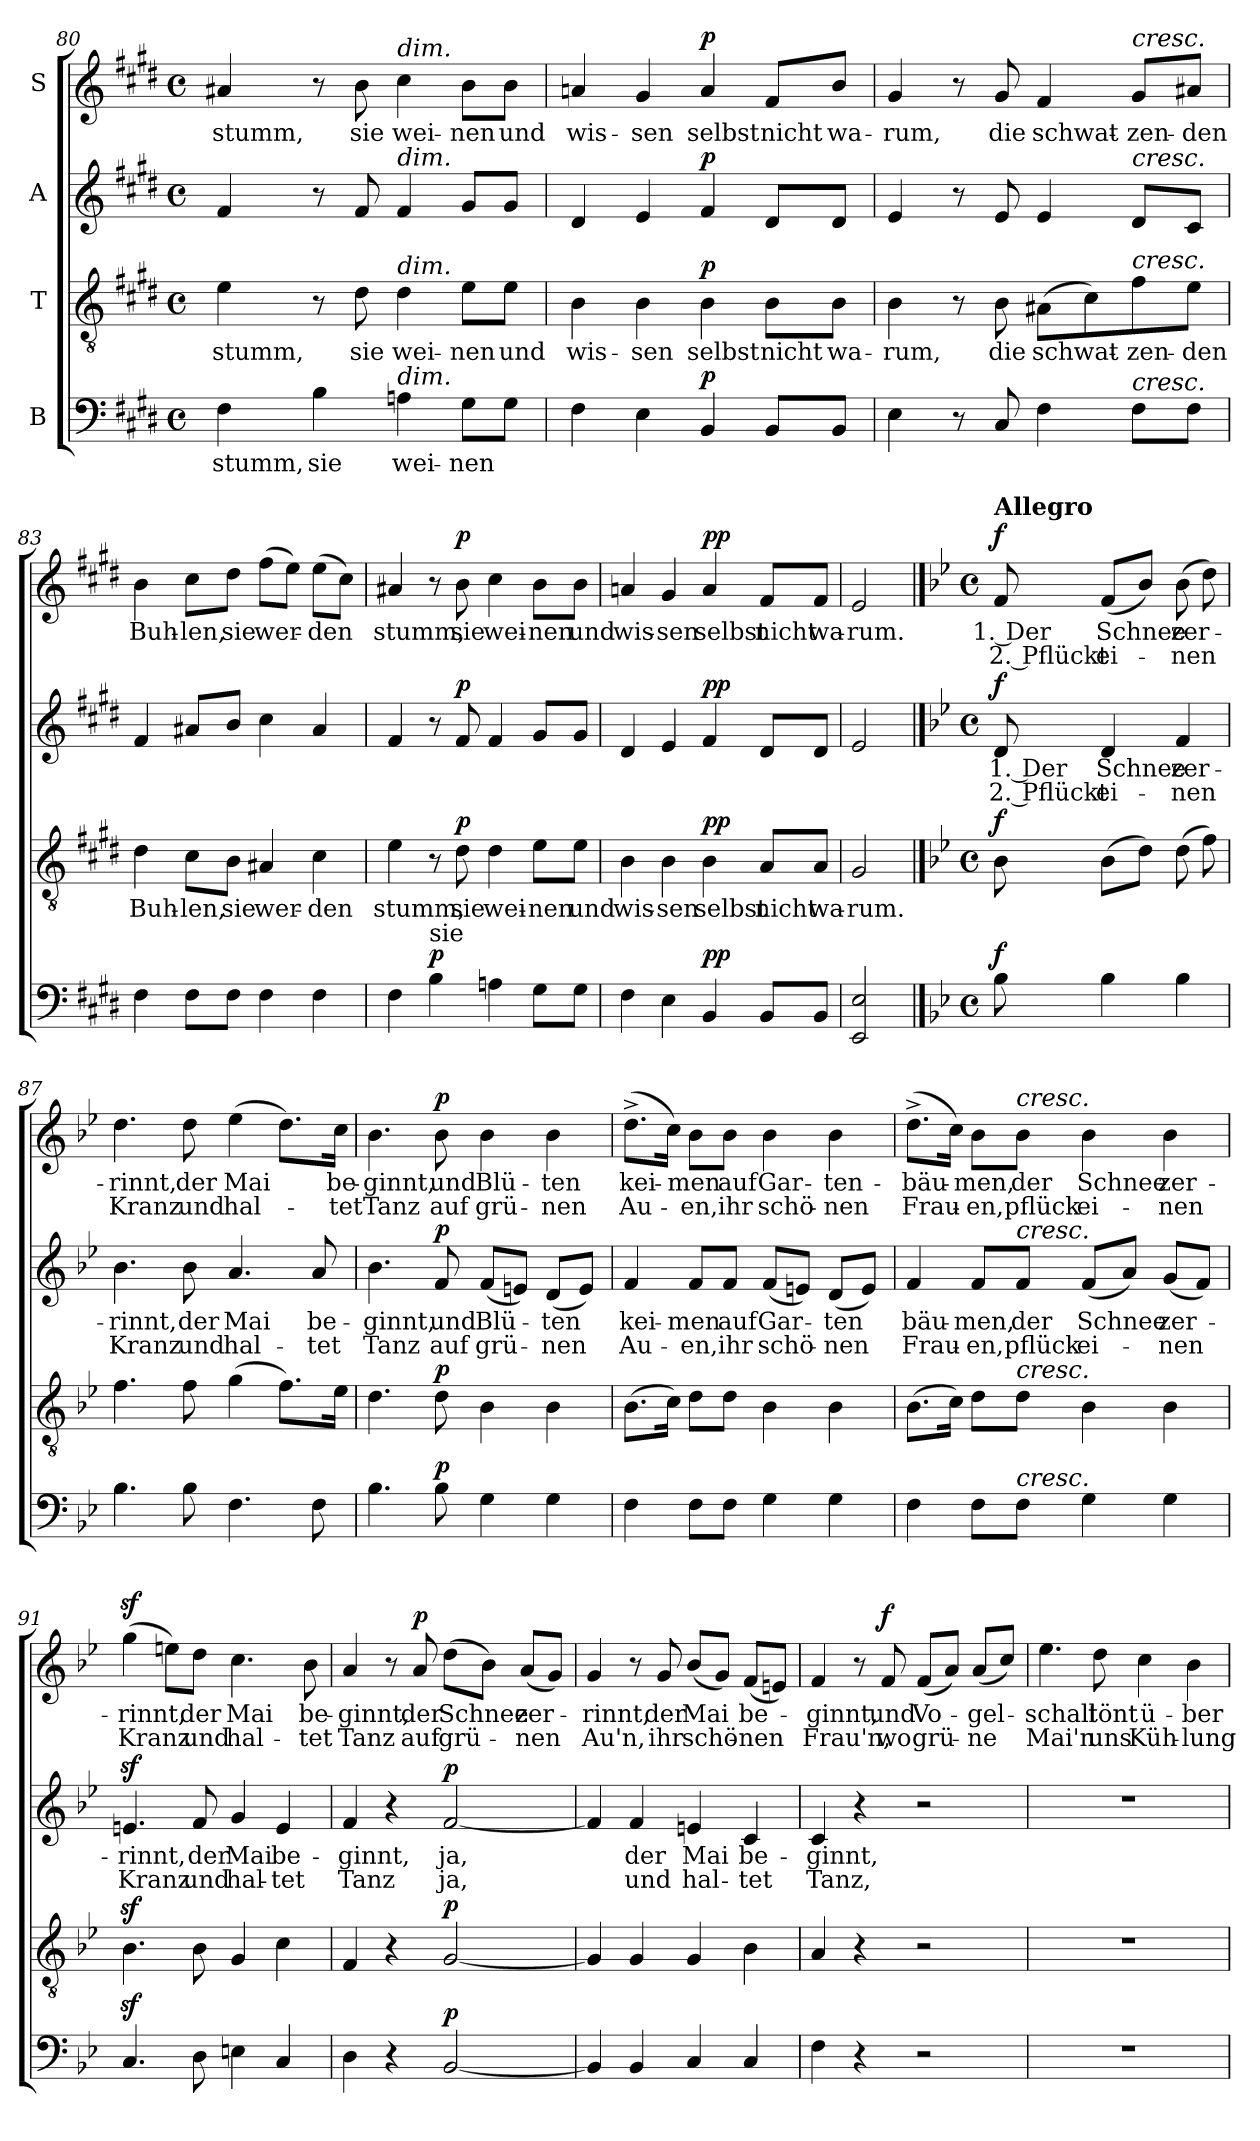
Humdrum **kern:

**kern	**text	**dynam	**kern	**text	**dynam	**kern	**text	**text	**dynam	**kern	**text	**text	**dynam
*part4	*part4	*part4	*part3	*part3	*part3	*part2	*part2	*part2	*part2	*part1	*part1	*part1	*part1
*staff4	*staff4	*staff4	*staff3	*staff3	*staff3	*staff2	*staff2	*staff2	*staff2	*staff1	*staff1	*staff1	*staff1
*I"B	*	*	*I"T	*	*	*I"A	*	*	*	*I"S	*	*	*
!!LO:LB:g=z
*clefF4	*	*	*clefGv2	*	*	*clefG2	*	*	*	*clefG2	*	*	*
*k[f#c#g#d#]	*	*	*k[f#c#g#d#]	*	*	*k[f#c#g#d#]	*	*	*	*k[f#c#g#d#]	*	*	*
*M4/4	*	*	*M4/4	*	*	*M4/4	*	*	*	*M4/4	*	*	*
*met(c)	*	*	*met(c)	*	*	*met(c)	*	*	*	*met(c)	*	*	*
=80	=80	=80	=80	=80	=80	=80	=80	=80	=80	=80	=80	=80	=80
!	!LO:LY:b	!	!	!LO:LY:b	!	!	!	!	!	!	!LO:LY:b	!	!
4F#\	stumm,	.	4e\	stumm,	.	4f#/	.	.	.	4a#X/	stumm,	.	.
!	!LO:LY:b	!	!	!	!	!	!	!	!	!	!	!	!
4B\	sie	.	8r	.	.	8r	.	.	.	8r	.	.	.
!	!	!	!	!LO:LY:b	!	!	!	!	!	!	!LO:LY:b	!	!
.	.	.	8d#\	sie	.	8f#/	.	.	.	8b\	sie	.	.
!	!	!	!	!	!	!	!	!	!	!LO:TX:a:i:t=dim.	!	!	!
!	!	!	!	!	!	!LO:TX:a:i:t=dim.	!	!	!	!	!	!	!
!	!	!	!LO:TX:a:i:t=dim.	!	!	!	!	!	!	!	!	!	!
!LO:TX:a:i:t=dim.	!	!	!	!	!	!	!	!	!	!	!	!	!
!	!LO:LY:b	!	!	!LO:LY:b	!	!	!	!	!	!	!LO:LY:b	!	!
4An\	wei-	.	4d#\	wei-	.	4f#/	.	.	.	4cc#\	wei-	.	.
!	!LO:LY:b	!	!	!LO:LY:b	!	!	!	!	!	!	!LO:LY:b	!	!
8G#\L	-nen	.	8e\L	-nen	.	8g#/L	.	.	.	8b\L	-nen	.	.
!	!	!	!	!LO:LY:b	!	!	!	!	!	!	!LO:LY:b	!	!
8G#\J	.	.	8e\J	und	.	8g#/J	.	.	.	8b\J	und	.	.
=81	=81	=81	=81	=81	=81	=81	=81	=81	=81	=81	=81	=81	=81
!	!	!	!	!LO:LY:b	!	!	!	!	!	!	!LO:LY:b	!	!
4F#\	.	.	4B\	wis-	.	4d#/	.	.	.	4an/	wis-	.	.
!	!	!	!	!LO:LY:b	!	!	!	!	!	!	!LO:LY:b	!	!
4E\	.	.	4B\	-sen	.	4e/	.	.	.	4g#/	-sen	.	.
!	!	!LO:DY:b	!	!LO:LY:b	!LO:DY:b	!	!	!	!LO:DY:b	!	!LO:LY:b	!	!LO:DY:b
4BB/	.	p	4B\	selbst	p	4f#/	.	.	p	4a/	selbst	.	p
!	!	!	!	!LO:LY:b	!	!	!	!	!	!	!LO:LY:b	!	!
8BB/L	.	.	8B\L	nicht	.	8d#/L	.	.	.	8f#/L	nicht	.	.
!	!	!	!	!LO:LY:b	!	!	!	!	!	!	!LO:LY:b	!	!
8BB/J	.	.	8B\J	wa-	.	8d#/J	.	.	.	8b/J	wa-	.	.
=82	=82	=82	=82	=82	=82	=82	=82	=82	=82	=82	=82	=82	=82
!	!	!	!	!LO:LY:b	!	!	!	!	!	!	!LO:LY:b	!	!
4E\	.	.	4B\	­rum,	.	4e/	.	.	.	4g#/	­rum,	.	.
8r	.	.	8r	.	.	8r	.	.	.	8r	.	.	.
!	!	!	!	!LO:LY:b	!	!	!	!	!	!	!LO:LY:b	!	!
8C#/	.	.	8B\	die	.	8e/	.	.	.	8g#/	die	.	.
!	!	!	!	!LO:LY:b	!	!	!	!	!	!	!LO:LY:b	!	!
4F#\	.	.	(>8A#X\L	schwat-	.	4e/	.	.	.	4f#/	schwat-	.	.
.	.	.	8c#\)	.	.	.	.	.	.	.	.	.	.
!	!	!	!	!	!	!	!	!	!	!LO:TX:a:i:t=cresc.	!	!	!
!	!	!	!	!	!	!LO:TX:a:i:t=cresc.	!	!	!	!	!	!	!
!	!	!	!LO:TX:a:i:t=cresc.	!	!	!	!	!	!	!	!	!	!
!LO:TX:a:i:t=cresc.	!	!	!	!	!	!	!	!	!	!	!	!	!
!	!	!	!	!LO:LY:b	!	!	!	!	!	!	!LO:LY:b	!	!
8F#\L	.	.	8f#\	-zen-	.	8d#/L	.	.	.	8g#/L	-zen-	.	.
!	!	!	!	!LO:LY:b	!	!	!	!	!	!	!LO:LY:b	!	!
8F#\J	.	.	8e\J	-den	.	8c#/J	.	.	.	8a#X/J	-den	.	.
!!LO:PB:g=z
=83	=83	=83	=83	=83	=83	=83	=83	=83	=83	=83	=83	=83	=83
!	!	!	!	!LO:LY:b	!	!	!	!	!	!	!LO:LY:b	!	!
4F#\	.	.	4d#\	Buh-	.	4f#/	.	.	.	4b\	Buh-	.	.
!	!	!	!	!LO:LY:b	!	!	!	!	!	!	!LO:LY:b	!	!
8F#\L	.	.	8c#\L	-len,	.	8a#X/L	.	.	.	8cc#\L	-len,	.	.
!	!	!	!	!LO:LY:b	!	!	!	!	!	!	!LO:LY:b	!	!
8F#\J	.	.	8B\J	sie	.	8b/J	.	.	.	8dd#\J	sie	.	.
!	!	!	!	!LO:LY:b	!	!	!	!	!	!	!LO:LY:b	!	!
4F#\	.	.	4A#X/	wer-	.	4cc#\	.	.	.	(>8ff#\L	wer-	.	.
.	.	.	.	.	.	.	.	.	.	8ee\J)	.	.	.
!	!	!	!	!LO:LY:b	!	!	!	!	!	!	!LO:LY:b	!	!
4F#\	.	.	4c#\	-den	.	4a#/	.	.	.	(>8ee\L	-den	.	.
.	.	.	.	.	.	.	.	.	.	8cc#\J)	.	.	.
=84	=84	=84	=84	=84	=84	=84	=84	=84	=84	=84	=84	=84	=84
!	!	!	!	!LO:LY:b	!	!	!	!	!	!	!LO:LY:b	!	!
4F#\	.	.	4e\	stumm,	.	4f#/	.	.	.	4a#X/	stumm,	.	.
!LO:TX:a:t=sie	!	!	!	!	!	!	!	!	!	!	!	!	!
!	!	!LO:DY:b	!	!	!	!	!	!	!	!	!	!	!
4B\	.	p	8r	.	.	8r	.	.	.	8r	.	.	.
!	!	!	!	!LO:LY:b	!LO:DY:b	!	!	!	!LO:DY:b	!	!LO:LY:b	!	!LO:DY:b
.	.	.	8d#\	sie	p	8f#/	.	.	p	8b\	sie	.	p
!	!	!	!	!LO:LY:b	!	!	!	!	!	!	!LO:LY:b	!	!
4An\	.	.	4d#\	wei-	.	4f#/	.	.	.	4cc#\	wei-	.	.
!	!	!	!	!LO:LY:b	!	!	!	!	!	!	!LO:LY:b	!	!
8G#\L	.	.	8e\L	-nen	.	8g#/L	.	.	.	8b\L	-nen	.	.
!	!	!	!	!LO:LY:b	!	!	!	!	!	!	!LO:LY:b	!	!
8G#\J	.	.	8e\J	und	.	8g#/J	.	.	.	8b\J	und	.	.
=85	=85	=85	=85	=85	=85	=85	=85	=85	=85	=85	=85	=85	=85
!	!	!	!	!LO:LY:b	!	!	!	!	!	!	!LO:LY:b	!	!
4F#\	.	.	4B\	wis-	.	4d#/	.	.	.	4an/	wis-	.	.
!	!	!	!	!LO:LY:b	!	!	!	!	!	!	!LO:LY:b	!	!
4E\	.	.	4B\	-sen	.	4e/	.	.	.	4g#/	-sen	.	.
!	!	!LO:DY:b	!	!LO:LY:b	!LO:DY:b	!	!	!	!LO:DY:b	!	!LO:LY:b	!	!LO:DY:b
4BB/	.	pp	4B\	selbst	pp	4f#/	.	.	pp	4a/	selbst	.	pp
!	!	!	!	!LO:LY:b	!	!	!	!	!	!	!LO:LY:b	!	!
8BB/L	.	.	8A/L	nicht	.	8d#/L	.	.	.	8f#/L	nicht	.	.
!	!	!	!	!LO:LY:b	!	!	!	!	!	!	!LO:LY:b	!	!
8BB/J	.	.	8A/J	wa-	.	8d#/J	.	.	.	8f#/J	wa-	.	.
=86	=86	=86	=86	=86	=86	=86	=86	=86	=86	=86	=86	=86	=86
!	!	!	!	!LO:LY:b	!	!	!	!	!	!	!LO:LY:b	!	!
2EE/ 2E/	.	.	2G#/	-rum.	.	2e/	.	.	.	2e/	-rum.	.	.
!!LO:PB:g=z
==86X6	==86X6	==86X6	==86X6	==86X6	==86X6	==86X6	==86X6	==86X6	==86X6	==86X6	==86X6	==86X6	==86X6
*k[b-e-]	*	*	*k[b-e-]	*	*	*k[b-e-]	*	*	*	*k[b-e-]	*	*	*
*M4/4	*	*	*M4/4	*	*	*M4/4	*	*	*	*M4/4	*	*	*
*met(c)	*	*	*met(c)	*	*	*met(c)	*	*	*	*met(c)	*	*	*
!	!	!	!	!	!	!	!	!	!	!LO:TX:a:B:t=Allegro	!	!	!
!	!	!LO:DY:b	!	!	!LO:DY:b	!	!LO:LY:b	!LO:LY:b	!LO:DY:b	!	!LO:LY:b	!LO:LY:b	!LO:DY:b
8B-\	.	f	8B-\	.	f	8d/	1. Der	2. Pflückt	f	8f/	1. Der	2. Pflückt	f
!	!	!	!	!	!	!	!LO:LY:b	!LO:LY:b	!	!	!LO:LY:b	!LO:LY:b	!
4B-\	.	.	(>8B-\L	.	.	4d/	Schnee	ei-	.	(<8f/L	Schnee	ei-	.
.	.	.	8d\J)	.	.	.	.	.	.	8b-/J)	.	.	.
!	!	!	!	!	!	!	!LO:LY:b	!LO:LY:b	!	!	!LO:LY:b	!LO:LY:b	!
4B-\	.	.	(>8d\	.	.	4f/	zer-	-nen	.	(>8b-\	zer-	-nen	.
.	.	.	8f\)	.	.	.	.	.	.	8dd\)	.	.	.
=87	=87	=87	=87	=87	=87	=87	=87	=87	=87	=87	=87	=87	=87
!	!	!	!	!	!	!	!LO:LY:b	!LO:LY:b	!	!	!LO:LY:b	!LO:LY:b	!
4.B-\	.	.	4.f\	.	.	4.b-\	-rinnt,	Kranz	.	4.dd\	-rinnt,	Kranz	.
!	!	!	!	!	!	!	!LO:LY:b	!LO:LY:b	!	!	!LO:LY:b	!LO:LY:b	!
8B-\	.	.	8f\	.	.	8b-\	der	und	.	8dd\	der	und	.
!	!	!	!	!	!	!	!LO:LY:b	!LO:LY:b	!	!	!LO:LY:b	!LO:LY:b	!
4.F\	.	.	(>4g\	.	.	4.a/	Mai	hal-	.	(>4ee-\	Mai	hal-	.
.	.	.	8.f\L)	.	.	.	.	.	.	8.dd\L)	.	.	.
!	!	!	!	!	!	!	!LO:LY:b	!LO:LY:b	!	!	!	!	!
8F\	.	.	.	.	.	8a/	be-	-tet	.	.	.	.	.
!	!	!	!	!	!	!	!	!	!	!	!LO:LY:b	!LO:LY:b	!
.	.	.	16e-\Jk	.	.	.	.	.	.	16cc\Jk	be-	-tet	.
=88	=88	=88	=88	=88	=88	=88	=88	=88	=88	=88	=88	=88	=88
!	!	!	!	!	!	!	!LO:LY:b	!LO:LY:b	!	!	!LO:LY:b	!LO:LY:b	!
4.B-\	.	.	4.d\	.	.	4.b-\	-ginnt,	Tanz	.	4.b-\	-ginnt,	Tanz	.
!	!	!LO:DY:b	!	!	!LO:DY:b	!	!LO:LY:b	!LO:LY:b	!LO:DY:b	!	!LO:LY:b	!LO:LY:b	!LO:DY:b
8B-\	.	p	8d\	.	p	8f/	und	auf	p	8b-\	und	auf	p
!	!	!	!	!	!	!	!LO:LY:b	!LO:LY:b	!	!	!LO:LY:b	!LO:LY:b	!
4G\	.	.	4B-\	.	.	(<8f/L	Blü-	grü-	.	4b-\	Blü-	grü-	.
.	.	.	.	.	.	8en/J)	.	.	.	.	.	.	.
!	!	!	!	!	!	!	!LO:LY:b	!LO:LY:b	!	!	!LO:LY:b	!LO:LY:b	!
4G\	.	.	4B-\	.	.	(<8d/L	-ten	-nen	.	4b-\	-ten	-nen	.
.	.	.	.	.	.	8e/J)	.	.	.	.	.	.	.
!!LO:LB:g=z
=89	=89	=89	=89	=89	=89	=89	=89	=89	=89	=89	=89	=89	=89
!	!	!	!	!	!	!	!LO:LY:b	!LO:LY:b	!	!	!LO:LY:b	!LO:LY:b	!
4F\	.	.	(>8.B-\L	.	.	4f/	kei-	Au-	.	(>8.dd^\L	kei-	Au-	.
.	.	.	16c\Jk)	.	.	.	.	.	.	16cc\Jk)	.	.	.
!	!	!	!	!	!	!	!LO:LY:b	!LO:LY:b	!	!	!LO:LY:b	!LO:LY:b	!
8F\L	.	.	8d\L	.	.	8f/L	-men	-en,	.	8b-\L	-men	-en,	.
!	!	!	!	!	!	!	!LO:LY:b	!LO:LY:b	!	!	!LO:LY:b	!LO:LY:b	!
8F\J	.	.	8d\J	.	.	8f/J	auf	ihr	.	8b-\J	auf	ihr	.
!	!	!	!	!	!	!	!LO:LY:b	!LO:LY:b	!	!	!LO:LY:b	!LO:LY:b	!
4G\	.	.	4B-\	.	.	(>8f/L	Gar-	schö-	.	4b-\	Gar-	schö-	.
.	.	.	.	.	.	8en/J)	.	.	.	.	.	.	.
!	!	!	!	!	!	!	!LO:LY:b	!LO:LY:b	!	!	!LO:LY:b	!LO:LY:b	!
4G\	.	.	4B-\	.	.	(>8d/L	-ten	-nen	.	4b-\	-ten-	-nen	.
.	.	.	.	.	.	8e/J)	.	.	.	.	.	.	.
=90	=90	=90	=90	=90	=90	=90	=90	=90	=90	=90	=90	=90	=90
!	!	!	!	!	!	!	!LO:LY:b	!LO:LY:b	!	!	!LO:LY:b	!LO:LY:b	!
4F\	.	.	(>8.B-\L	.	.	4f/	bäu-	Frau-	.	(>8.dd^\L	-bäu-	Frau-	.
.	.	.	16c\Jk)	.	.	.	.	.	.	16cc\Jk)	.	.	.
!	!	!	!	!	!	!	!LO:LY:b	!LO:LY:b	!	!	!LO:LY:b	!LO:LY:b	!
8F\L	.	.	8d\L	.	.	8f/L	-men,	-en,	.	8b-\L	-men,	-en,	.
!	!	!	!	!	!	!	!	!	!	!LO:TX:a:i:t=cresc.	!	!	!
!	!	!	!	!	!	!LO:TX:a:i:t=cresc.	!	!	!	!	!	!	!
!	!	!	!LO:TX:a:i:t=cresc.	!	!	!	!	!	!	!	!	!	!
!LO:TX:a:i:t=cresc.	!	!	!	!	!	!	!	!	!	!	!	!	!
!	!	!	!	!	!	!	!LO:LY:b	!LO:LY:b	!	!	!LO:LY:b	!LO:LY:b	!
8F\J	.	.	8d\J	.	.	8f/J	der	pflück	.	8b-\J	der	pflück	.
!	!	!	!	!	!	!	!LO:LY:b	!LO:LY:b	!	!	!LO:LY:b	!LO:LY:b	!
4G\	.	.	4B-\	.	.	(<8f/L	Schnee	ei-	.	4b-\	Schnee	ei-	.
.	.	.	.	.	.	8a/J)	.	.	.	.	.	.	.
!	!	!	!	!	!	!	!LO:LY:b	!LO:LY:b	!	!	!LO:LY:b	!LO:LY:b	!
4G\	.	.	4B-\	.	.	(<8g/L	zer-	-nen	.	4b-\	zer-	-nen	.
.	.	.	.	.	.	8f/J)	.	.	.	.	.	.	.
=91	=91	=91	=91	=91	=91	=91	=91	=91	=91	=91	=91	=91	=91
!	!	!	!	!	!	!	!LO:LY:b	!LO:LY:b	!	!	!LO:LY:b	!LO:LY:b	!
4.Cz</	.	.	4.B-z<\	.	.	4.enz</	-rinnt,	Kranz	.	(>4ggz<\	-rinnt,	Kranz	.
.	.	.	.	.	.	.	.	.	.	8een\L)	.	.	.
!	!	!	!	!	!	!	!LO:LY:b	!LO:LY:b	!	!	!LO:LY:b	!LO:LY:b	!
8D\	.	.	8B-\	.	.	8f/	der	und	.	8dd\J	der	und	.
!	!	!	!	!	!	!	!LO:LY:b	!LO:LY:b	!	!	!LO:LY:b	!LO:LY:b	!
4En\	.	.	4G/	.	.	4g/	Mai	hal-	.	4.cc\	Mai	hal-	.
!	!	!	!	!	!	!	!LO:LY:b	!LO:LY:b	!	!	!	!	!
4C/	.	.	4c\	.	.	4e/	be-	-tet	.	.	.	.	.
!	!	!	!	!	!	!	!	!	!	!	!LO:LY:b	!LO:LY:b	!
.	.	.	.	.	.	.	.	.	.	8b-\	be-	-tet	.
!!LO:LB:g=z
=92	=92	=92	=92	=92	=92	=92	=92	=92	=92	=92	=92	=92	=92
!	!	!	!	!	!	!	!LO:LY:b	!LO:LY:b	!	!	!LO:LY:b	!LO:LY:b	!
4D\	.	.	4F/	.	.	4f/	-ginnt,	Tanz	.	4a/	-ginnt,	Tanz	.
4r	.	.	4r	.	.	4r	.	.	.	8r	.	.	.
!	!	!	!	!	!	!	!	!	!	!	!LO:LY:b	!LO:LY:b	!LO:DY:b
.	.	.	.	.	.	.	.	.	.	8a/	der	auf	p
!	!	!LO:DY:b	!	!	!LO:DY:b	!	!LO:LY:b	!LO:LY:b	!LO:DY:b	!	!LO:LY:b	!LO:LY:b	!
[2BB-/	.	p	[2G/	.	p	[2f/	ja,	ja,	p	(>8dd\L	Schnee	grü-	.
.	.	.	.	.	.	.	.	.	.	8b-\J)	.	.	.
!	!	!	!	!	!	!	!	!	!	!	!LO:LY:b	!LO:LY:b	!
.	.	.	.	.	.	.	.	.	.	(<8a/L	zer-	-nen	.
.	.	.	.	.	.	.	.	.	.	8g/J)	.	.	.
=93	=93	=93	=93	=93	=93	=93	=93	=93	=93	=93	=93	=93	=93
!	!	!	!	!	!	!	!	!	!	!	!LO:LY:b	!LO:LY:b	!
4BB-/]	.	.	4G/]	.	.	4f/]	.	.	.	4g/	-rinnt,	Au'n,	.
!	!	!	!	!	!	!	!LO:LY:b	!LO:LY:b	!	!	!	!	!
4BB-/	.	.	4G/	.	.	4f/	der	und	.	8r	.	.	.
!	!	!	!	!	!	!	!	!	!	!	!LO:LY:b	!LO:LY:b	!
.	.	.	.	.	.	.	.	.	.	8g/	-der	ihr	.
!	!	!	!	!	!	!	!LO:LY:b	!LO:LY:b	!	!	!LO:LY:b	!LO:LY:b	!
4C/	.	.	4G/	.	.	4en/	Mai	hal-	.	(<8b-/L	Mai	schö-	.
.	.	.	.	.	.	.	.	.	.	8g/J)	.	.	.
!	!	!	!	!	!	!	!LO:LY:b	!LO:LY:b	!	!	!LO:LY:b	!LO:LY:b	!
4C/	.	.	4B-\	.	.	4c/	be-	-tet	.	(<8f/L	be-	-nen	.
.	.	.	.	.	.	.	.	.	.	8en/J)	.	.	.
=94	=94	=94	=94	=94	=94	=94	=94	=94	=94	=94	=94	=94	=94
!	!	!	!	!	!	!	!LO:LY:b	!LO:LY:b	!	!	!LO:LY:b	!LO:LY:b	!
4F\	.	.	4A/	.	.	4c/	-ginnt,	Tanz,	.	4f/	-ginnt,	Frau'n,	.
4r	.	.	4r	.	.	4r	.	.	.	8r	.	.	.
!	!	!	!	!	!	!	!	!	!	!	!LO:LY:b	!LO:LY:b	!LO:DY:b
.	.	.	.	.	.	.	.	.	.	8f/	-und	wo	f
!	!	!	!	!	!	!	!	!	!	!	!LO:LY:b	!LO:LY:b	!
2r	.	.	2r	.	.	2r	.	.	.	(<8f/L	Vo-	grü-	.
.	.	.	.	.	.	.	.	.	.	8a/J)	.	.	.
!	!	!	!	!	!	!	!	!	!	!	!LO:LY:b	!LO:LY:b	!
.	.	.	.	.	.	.	.	.	.	(<8a/L	-gel-	-ne	.
.	.	.	.	.	.	.	.	.	.	8cc/J)	.	.	.
!!LO:PB:g=z
=95	=95	=95	=95	=95	=95	=95	=95	=95	=95	=95	=95	=95	=95
!	!	!	!	!	!	!	!	!	!	!	!LO:LY:b	!LO:LY:b	!
1r	.	.	1r	.	.	1r	.	.	.	4.ee-\	-schall	Mai'n	.
!	!	!	!	!	!	!	!	!	!	!	!LO:LY:b	!LO:LY:b	!
.	.	.	.	.	.	.	.	.	.	8dd\	tönt	uns	.
!	!	!	!	!	!	!	!	!	!	!	!LO:LY:b	!LO:LY:b	!
.	.	.	.	.	.	.	.	.	.	4cc\	ü-	Küh-	.
!	!	!	!	!	!	!	!	!	!	!	!LO:LY:b	!LO:LY:b	!
.	.	.	.	.	.	.	.	.	.	4b-\	-ber-	-lung	.
=	=	=	=	=	=	=	=	=	=	=	=	=	=
*-	*-	*-	*-	*-	*-	*-	*-	*-	*-	*-	*-	*-	*-
